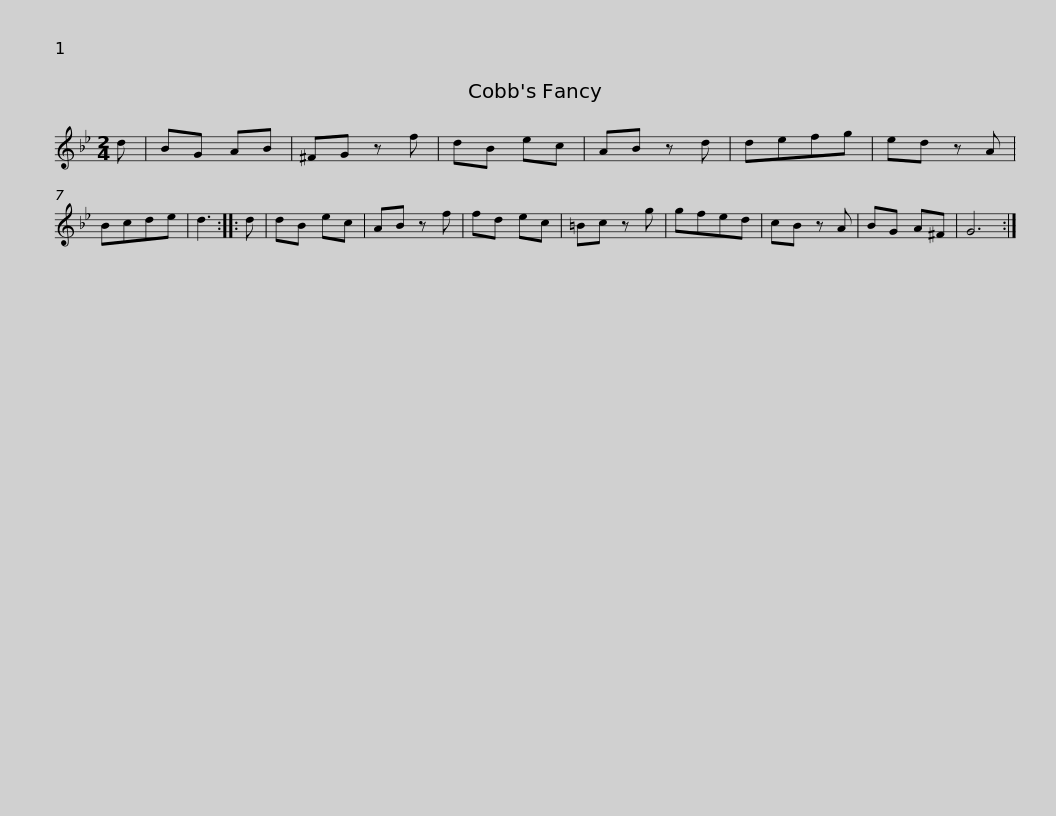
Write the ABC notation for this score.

X:1
L:1/8
M:2/4
I:linebreak $
K:Bb
V:1 treble
V:1
 d | BG AB | ^FG z f | dB ec | AB z d | %5
 defg | ed z A | Bcde | d3 :: d | %10
 dB ec | AB z f |$ fd ec | =Bc z g | gfed | %15
 cB z A | BG A^F | G6 :| %18
